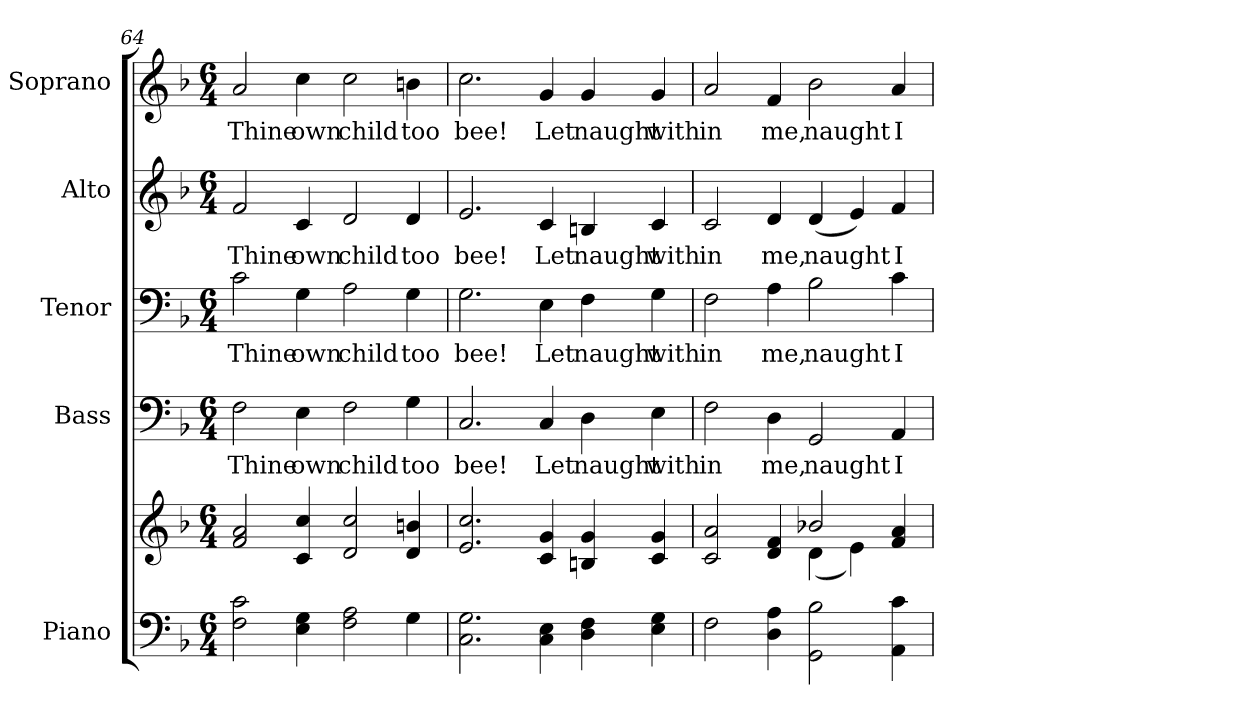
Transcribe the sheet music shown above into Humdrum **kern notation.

**kern	**kern	**kern	**text	**kern	**text	**kern	**text	**kern	**text
*part5	*part5	*part4	*part4	*part3	*part3	*part2	*part2	*part1	*part1
*staff6	*staff5	*staff4	*staff4	*staff3	*staff3	*staff2	*staff2	*staff1	*staff1
*I"Piano	*	*I"Bass	*	*I"Tenor	*	*I"Alto	*	*I"Soprano	*
*I'Pno.	*	*I'B.	*	*I'T.	*	*I'A.	*	*I'S.	*
*clefF4	*clefG2	*clefF4	*	*clefF4	*	*clefG2	*	*clefG2	*
*k[b-]	*k[b-]	*k[b-]	*	*k[b-]	*	*k[b-]	*	*k[b-]	*
*F:	*F:	*F:	*	*F:	*	*F:	*	*F:	*
*M6/4	*M6/4	*M6/4	*	*M6/4	*	*M6/4	*	*M6/4	*
=64	=64	=64	=64	=64	=64	=64	=64	=64	=64
!	!	!	!LO:LY:b:color=#000000	!	!	!	!	!	!
!	!	!	!	!	!LO:LY:b:color=#000000	!	!	!	!
!	!	!	!	!	!	!	!LO:LY:b:color=#000000	!	!
!	!	!	!	!	!	!	!	!	!LO:LY:b:color=#000000
2Fi\ 2ci	2fi/ 2ai	2Fi\	Thine	2ci\	Thine	2fi/	Thine	2ai/	Thine
!	!	!	!LO:LY:b:color=#000000	!	!	!	!	!	!
!	!	!	!	!	!LO:LY:b:color=#000000	!	!	!	!
!	!	!	!	!	!	!	!LO:LY:b:color=#000000	!	!
!	!	!	!	!	!	!	!	!	!LO:LY:b:color=#000000
4Ei\ 4Gi	4ci/ 4cci	4Ei\	own	4Gi\	own	4ci/	own	4cci\	own
!	!	!	!LO:LY:b:color=#000000	!	!	!	!	!	!
!	!	!	!	!	!LO:LY:b:color=#000000	!	!	!	!
!	!	!	!	!	!	!	!LO:LY:b:color=#000000	!	!
!	!	!	!	!	!	!	!	!	!LO:LY:b:color=#000000
2Fi\ 2Ai	2di/ 2cci	2Fi\	child	2Ai\	child	2di/	child	2cci\	child
!	!	!	!LO:LY:b:color=#000000	!	!	!	!	!	!
!	!	!	!	!	!LO:LY:b:color=#000000	!	!	!	!
!	!	!	!	!	!	!	!LO:LY:b:color=#000000	!	!
!	!	!	!	!	!	!	!	!	!LO:LY:b:color=#000000
4Gi\	4di/ 4bni	4Gi\	too	4Gi\	too	4di/	too	4bni\	too
!!LO:PB:g=z
=65	=65	=65	=65	=65	=65	=65	=65	=65	=65
!	!	!	!LO:LY:b:color=#000000	!	!	!	!	!	!
!	!	!	!	!	!LO:LY:b:color=#000000	!	!	!	!
!	!	!	!	!	!	!	!LO:LY:b:color=#000000	!	!
!	!	!	!	!	!	!	!	!	!LO:LY:b:color=#000000
2.Ci\ 2.Gi	2.ei/ 2.cci	2.Ci/	bee!	2.Gi\	bee!	2.ei/	bee!	2.cci\	bee!
!	!	!	!LO:LY:b:color=#000000	!	!	!	!	!	!
!	!	!	!	!	!LO:LY:b:color=#000000	!	!	!	!
!	!	!	!	!	!	!	!LO:LY:b:color=#000000	!	!
!	!	!	!	!	!	!	!	!	!LO:LY:b:color=#000000
4Ci\ 4Ei	4ci/ 4gi	4Ci/	Let	4Ei\	Let	4ci/	Let	4gi/	Let
!	!	!	!LO:LY:b:color=#000000	!	!	!	!	!	!
!	!	!	!	!	!LO:LY:b:color=#000000	!	!	!	!
!	!	!	!	!	!	!	!LO:LY:b:color=#000000	!	!
!	!	!	!	!	!	!	!	!	!LO:LY:b:color=#000000
4Di\ 4Fi	4Bni/ 4gi	4Di\	naught	4Fi\	naught	4Bni/	naught	4gi/	naught
!	!	!	!LO:LY:b:color=#000000	!	!	!	!	!	!
!	!	!	!	!	!LO:LY:b:color=#000000	!	!	!	!
!	!	!	!	!	!	!	!LO:LY:b:color=#000000	!	!
!	!	!	!	!	!	!	!	!	!LO:LY:b:color=#000000
4Ei\ 4Gi	4ci/ 4gi	4Ei\	with	4Gi\	with	4ci/	with	4gi/	with
=66	=66	=66	=66	=66	=66	=66	=66	=66	=66
*	*^	*	*	*	*	*	*	*	*
!	!	!	!	!LO:LY:b:color=#000000	!	!	!	!	!	!
!	!	!	!	!	!	!LO:LY:b:color=#000000	!	!	!	!
!	!	!	!	!	!	!	!	!LO:LY:b:color=#000000	!	!
!	!	!	!	!	!	!	!	!	!	!LO:LY:b:color=#000000
2Fi\	2ci/ 2ai	2.ryy	2Fi\	in	2Fi\	in	2ci/	in	2ai/	in
!	!	!	!	!LO:LY:b:color=#000000	!	!	!	!	!	!
!	!	!	!	!	!	!LO:LY:b:color=#000000	!	!	!	!
!	!	!	!	!	!	!	!	!LO:LY:b:color=#000000	!	!
!	!	!	!	!	!	!	!	!	!	!LO:LY:b:color=#000000
4Di\ 4Ai	4di/ 4fi	.	4Di\	me,	4Ai\	me,	4di/	me,	4fi/	me,
!	!	!	!	!LO:LY:b:color=#000000	!	!	!	!	!	!
!	!	!	!	!	!	!LO:LY:b:color=#000000	!	!	!	!
!	!	!	!	!	!	!	!	!LO:LY:b:color=#000000	!	!
!	!	!	!	!	!	!	!	!	!	!LO:LY:b:color=#000000
2GGi\ 2B-i	2b-Xi/	(4di\	2GGi/	naught	2B-i\	naught	(4di/	naught	2b-i\	naught
.	.	4ei\)	.	.	.	.	4ei/)	.	.	.
!	!	!	!	!LO:LY:b:color=#000000	!	!	!	!	!	!
!	!	!	!	!	!	!LO:LY:b:color=#000000	!	!	!	!
!	!	!	!	!	!	!	!	!LO:LY:b:color=#000000	!	!
!	!	!	!	!	!	!	!	!	!	!LO:LY:b:color=#000000
4AAi\ 4ci	4fi/ 4ai	4ryy	4AAi/	I	4ci\	I	4fi/	I	4ai/	I
*	*v	*v	*	*	*	*	*	*	*	*
=	=	=	=	=	=	=	=	=	=
*-	*-	*-	*-	*-	*-	*-	*-	*-	*-
